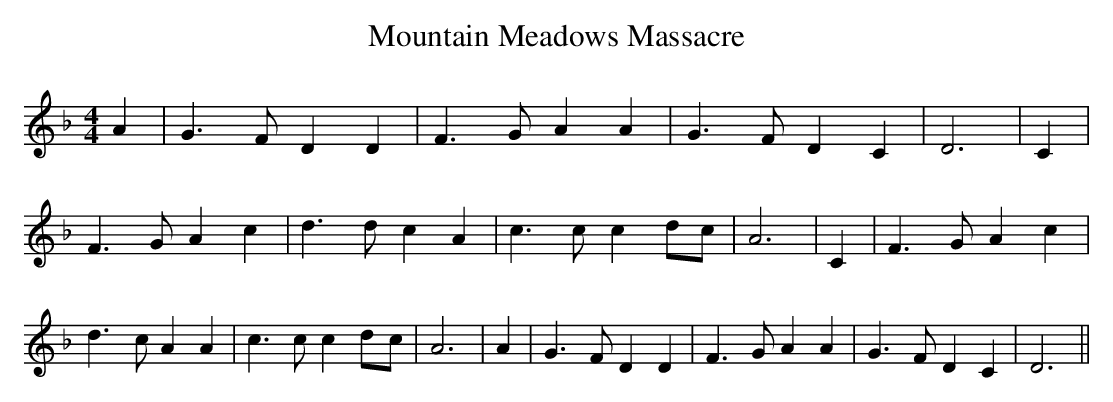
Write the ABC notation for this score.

X:1
T:Mountain Meadows Massacre
M:4/4
L:1/4
K:F
 A| G3/2 F/2 D D| F3/2 G/2 A A| G3/2 F/2 D C| D3| C| F3/2 G/2 A c|\
 d3/2 d/2 c A| c3/2 c/2 cd/2-c/2| A3| C| F3/2 G/2 A c| d3/2- c/2 A A|\
 c3/2 c/2 cd/2-c/2| A3| A| G3/2 F/2 D D| F3/2 G/2 A A| G3/2 F/2 D C|\
 D3||
